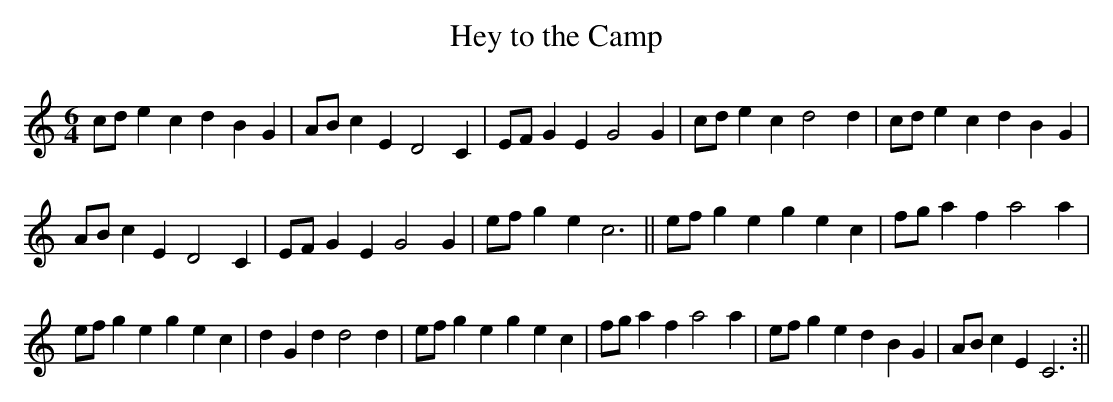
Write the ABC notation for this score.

X:1
T:Hey to the Camp
M:6/4
L:1/8
K:C
cde2c2 d2B2G2|ABc2E2 D4C2|EFG2E2 G4G2|cde2c2 d4d2|cde2c2 d2B2G2|
ABc2E2 D4C2|EFG2E2 G4G2|efg2e2 c6||efg2e2 g2e2c2|fga2f2 a4a2|
efg2e2 g2e2c2|d2G2d2 d4d2|efg2e2 g2e2c2|fga2f2 a4a2|efg2e2 d2B2G2|ABc2E2 C6:||
